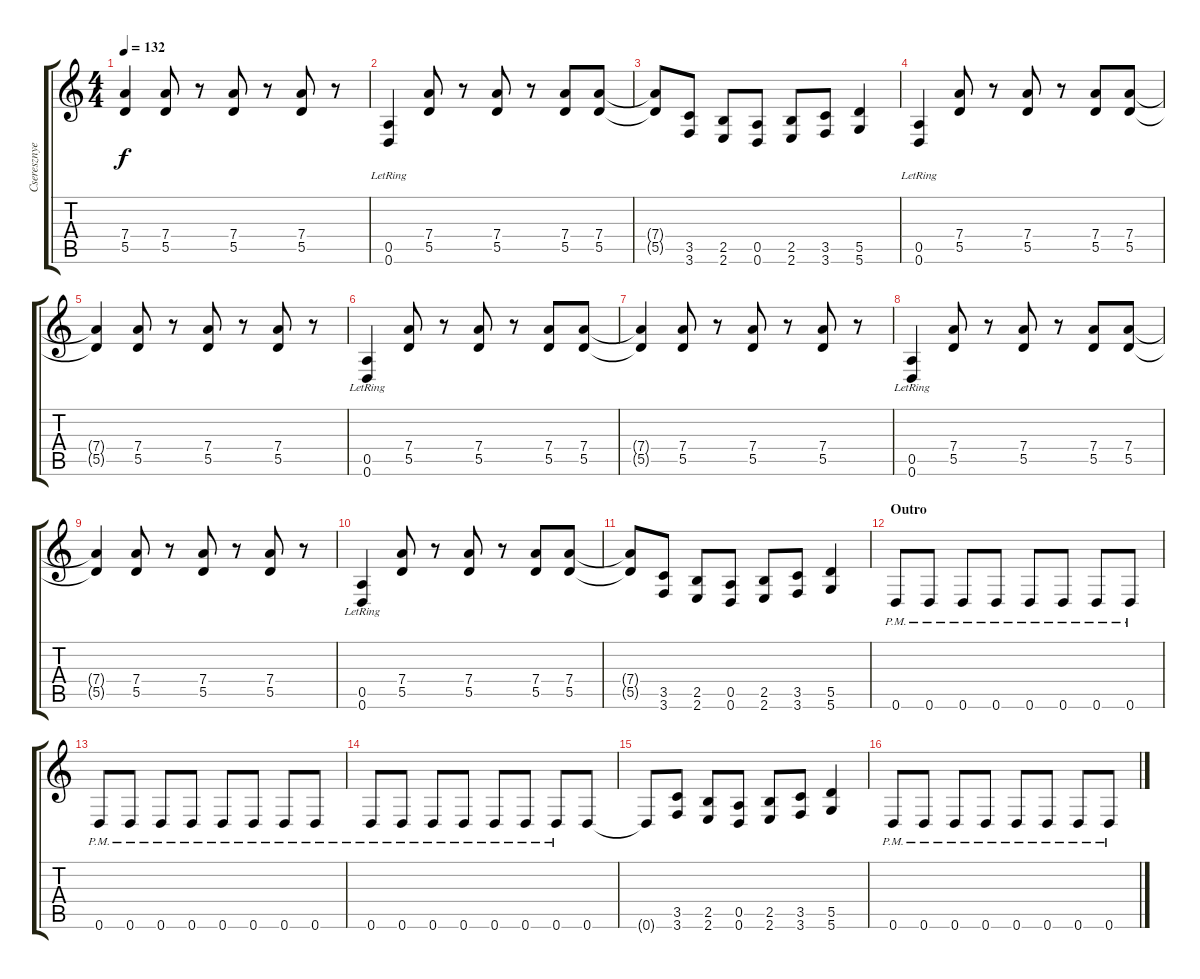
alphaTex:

\track ("Cseresznye" "Cseresznye") {instrument distortionguitar}
\staff {score tabs}
\tuning (E4 B3 G3 D3 A2 D2) {hide}
\ts (4 4)
\tempo 132
\clef g2
\ks c
(7.4{t} 5.5{t}).4{dy f} (7.4 5.5).8 r.8 (7.4 5.5).8 r.8 (7.4 5.5).8 r.8 |
(0.5 0.6{lr}).4 (7.4 5.5).8 r.8 (7.4 5.5).8 r.8 (7.4 5.5).8 (7.4 5.5).8 |
(7.4{t} 5.5{t}).8 (3.5 3.6).8 (2.5 2.6).8 (0.5 0.6).8 (2.5 2.6).8 (3.5 3.6).8 (5.5 5.6).4 |
(0.5 0.6{lr}).4 (7.4 5.5).8 r.8 (7.4 5.5).8 r.8 (7.4 5.5).8 (7.4 5.5).8 |
(7.4{t} 5.5{t}).4 (7.4 5.5).8 r.8 (7.4 5.5).8 r.8 (7.4 5.5).8 r.8 |
(0.5 0.6{lr}).4 (7.4 5.5).8 r.8 (7.4 5.5).8 r.8 (7.4 5.5).8 (7.4 5.5).8 |
(7.4{t} 5.5{t}).4 (7.4 5.5).8 r.8 (7.4 5.5).8 r.8 (7.4 5.5).8 r.8 |
(0.5 0.6{lr}).4 (7.4 5.5).8 r.8 (7.4 5.5).8 r.8 (7.4 5.5).8 (7.4 5.5).8 |
(7.4{t} 5.5{t}).4 (7.4 5.5).8 r.8 (7.4 5.5).8 r.8 (7.4 5.5).8 r.8 |
(0.5 0.6{lr}).4 (7.4 5.5).8 r.8 (7.4 5.5).8 r.8 (7.4 5.5).8 (7.4 5.5).8 |
(7.4{t} 5.5{t}).8 (3.5 3.6).8 (2.5 2.6).8 (0.5 0.6).8 (2.5 2.6).8 (3.5 3.6).8 (5.5 5.6).4 |
\section ("" "Outro")
0.6{pm}.8 0.6{pm}.8 0.6{pm}.8 0.6{pm}.8 0.6{pm}.8 0.6{pm}.8 0.6{pm}.8 0.6{pm}.8 |
0.6{pm}.8 0.6{pm}.8 0.6{pm}.8 0.6{pm}.8 0.6{pm}.8 0.6{pm}.8 0.6{pm}.8 0.6{pm}.8 |
0.6{pm}.8 0.6{pm}.8 0.6{pm}.8 0.6{pm}.8 0.6{pm}.8 0.6{pm}.8 0.6{pm}.8 0.6.8 |
0.6{t}.8 (3.5 3.6).8 (2.5 2.6).8 (0.5 0.6).8 (2.5 2.6).8 (3.5 3.6).8 (5.5 5.6).4 |
0.6{pm}.8 0.6{pm}.8 0.6{pm}.8 0.6{pm}.8 0.6{pm}.8 0.6{pm}.8 0.6{pm}.8 0.6{pm}.8
